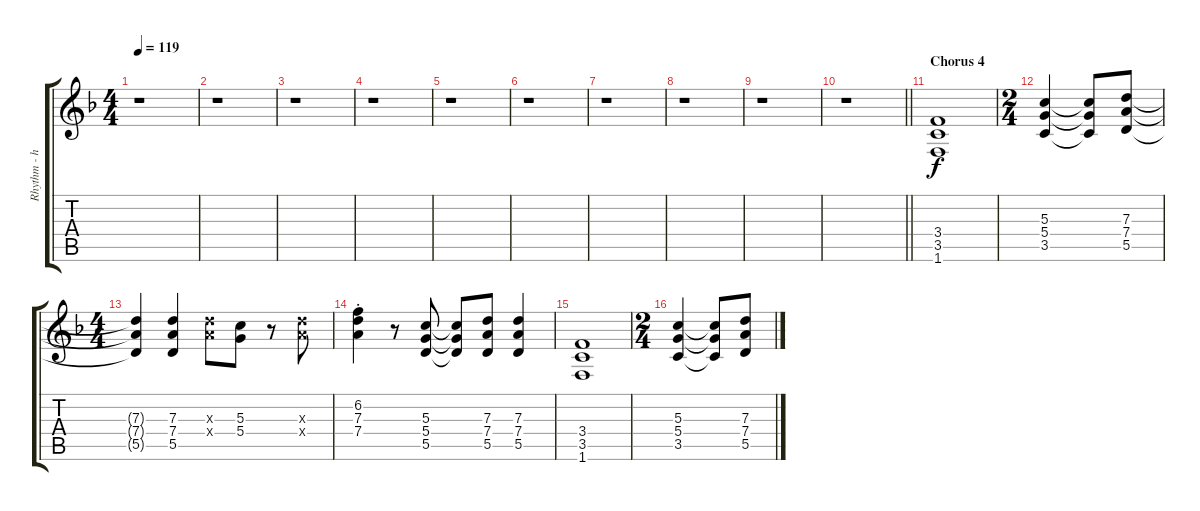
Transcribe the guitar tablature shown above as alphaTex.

\track ("Rhythm - heavy - right" "Rhythm - h") {instrument distortionguitar}
\staff {score tabs}
\tuning (E4 B3 G3 D3 A2 E2) {hide}
\ts (4 4)
\tempo 119
\clef g2
\ks f
r.1{dy f} |
r.1 |
r.1 |
r.1 |
r.1 |
r.1 |
r.1 |
r.1 |
r.1 |
\barLineRight lightlight
r.1 |
\section ("" "Chorus 4")
(3.4 3.5 1.6).1{volume 9} |
\ts (2 4)
(5.3 5.4 3.5).4 (5.3{t} 5.4{t} 3.5{t}).8 (7.3 7.4 5.5).8 |
\ts (4 4)
(7.3{t} 7.4{t} 5.5{t}).4 (7.3 7.4 5.5).4 (7.3{x} 7.4{x}).8 (5.3 5.4).8 r.8 (7.3{x} 7.4{x}).8 |
(6.2{st} 7.3{st} 7.4{st}).4 r.8 (5.3 5.4 5.5).8 (5.3{t} 5.4{t} 5.5{t}).8 (7.3 7.4 5.5).8 (7.3 7.4 5.5).4 |
(3.4 3.5 1.6).1 |
\ts (2 4)
(5.3 5.4 3.5).4 (5.3{t} 5.4{t} 3.5{t}).8 (7.3 7.4 5.5).8
